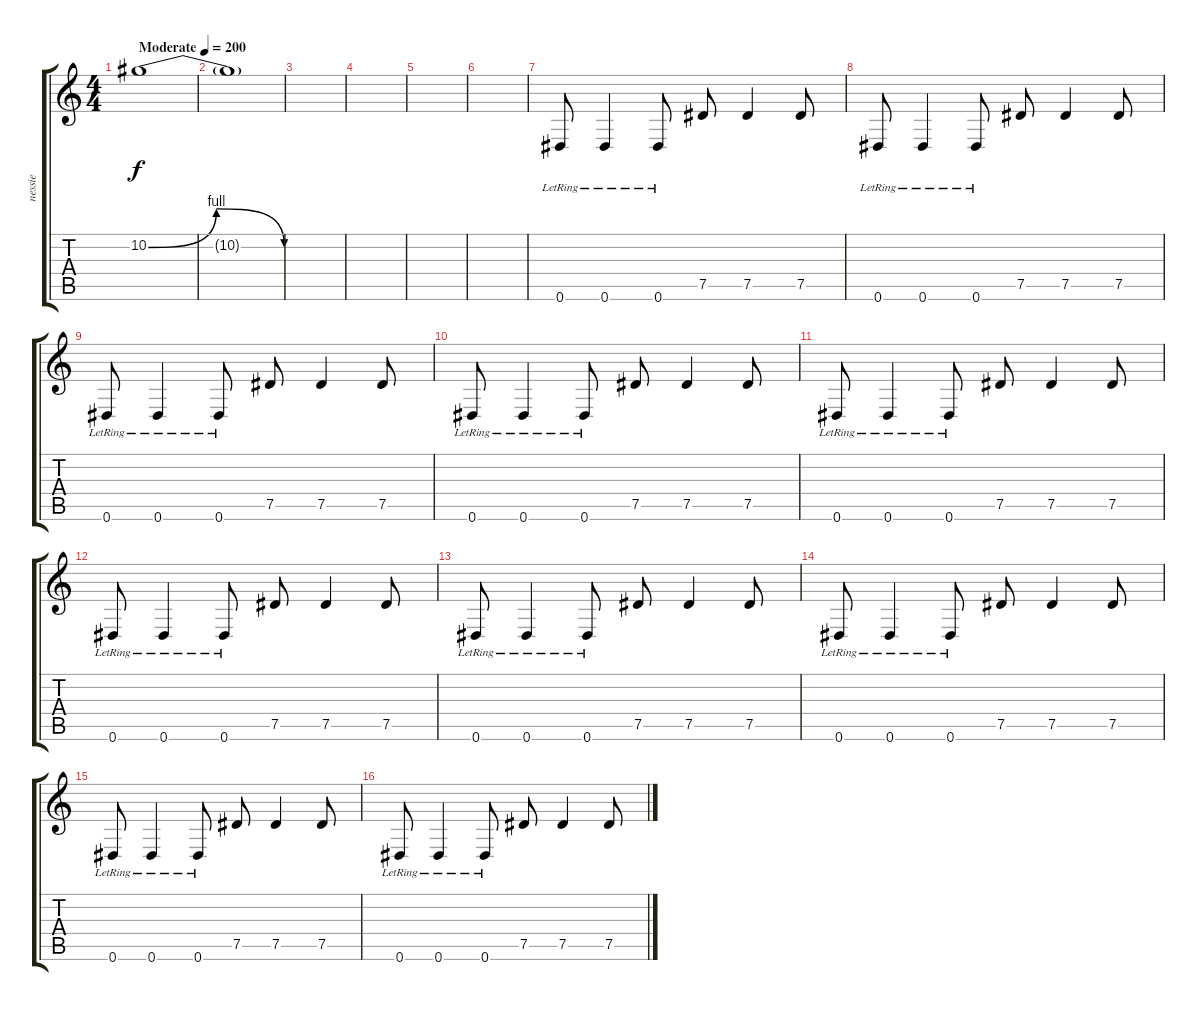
\track ("nessie" "nessie") {instrument distortionguitar}
\staff {score tabs}
\tuning (Eb4 Bb3 Gb3 Db3 Ab2 Eb2) {hide}
\ts (4 4)
\tempo (200 "Moderate")
\clef g2
\ks c
10.2{be (bendrelease 0 0 15 4 50 4 60 0)}.1{dy f instrument distortionguitar} |
10.2{t}.1 |
|
|
|
|
0.6{lr}.8 0.6{lr}.4 0.6{lr}.8 7.5.8 7.5.4 7.5.8 |
0.6{lr}.8 0.6{lr}.4 0.6{lr}.8 7.5.8 7.5.4 7.5.8 |
0.6{lr}.8 0.6{lr}.4 0.6{lr}.8 7.5.8 7.5.4 7.5.8 |
0.6{lr}.8 0.6{lr}.4 0.6{lr}.8 7.5.8 7.5.4 7.5.8 |
0.6{lr}.8 0.6{lr}.4 0.6{lr}.8 7.5.8 7.5.4 7.5.8 |
0.6{lr}.8 0.6{lr}.4 0.6{lr}.8 7.5.8 7.5.4 7.5.8 |
0.6{lr}.8 0.6{lr}.4 0.6{lr}.8 7.5.8 7.5.4 7.5.8 |
0.6{lr}.8 0.6{lr}.4 0.6{lr}.8 7.5.8 7.5.4 7.5.8 |
0.6{lr}.8 0.6{lr}.4 0.6{lr}.8 7.5.8 7.5.4 7.5.8 |
0.6{lr}.8 0.6{lr}.4 0.6{lr}.8 7.5.8 7.5.4 7.5.8
